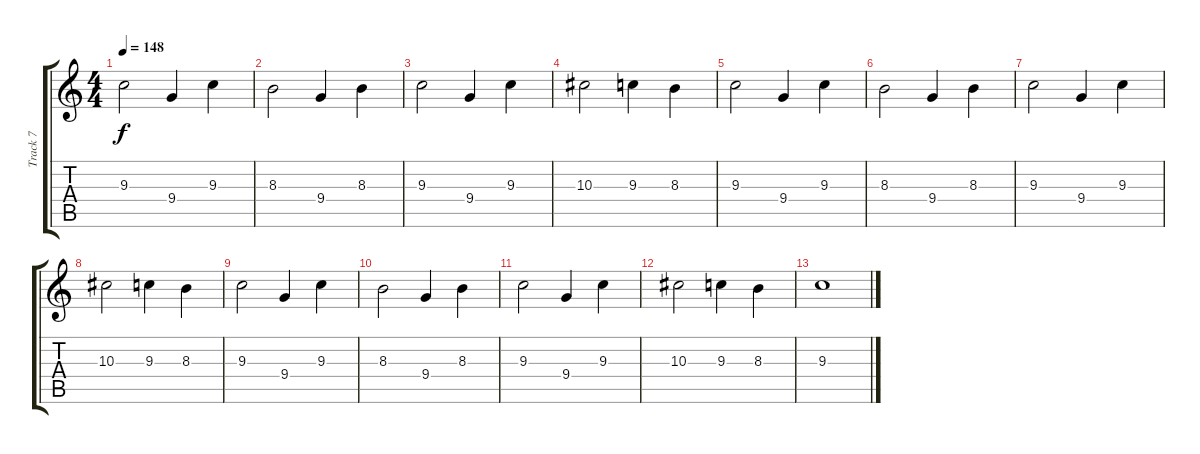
\track ("Track 7" "Track 7") {instrument distortionguitar}
\staff {score tabs}
\tuning (C4 G3 Eb3 Bb2 F2 C2) {hide}
\ts (4 4)
\tempo 148
\clef g2
\ks c
9.3.2{dy f} 9.4.4 9.3.4 |
8.3.2 9.4.4 8.3.4 |
9.3.2 9.4.4 9.3.4 |
10.3.2 9.3.4 8.3.4 |
9.3.2 9.4.4 9.3.4 |
8.3.2 9.4.4 8.3.4 |
9.3.2 9.4.4 9.3.4 |
10.3.2 9.3.4 8.3.4 |
9.3.2 9.4.4 9.3.4 |
8.3.2 9.4.4 8.3.4 |
9.3.2 9.4.4 9.3.4 |
10.3.2 9.3.4 8.3.4 |
9.3.1
